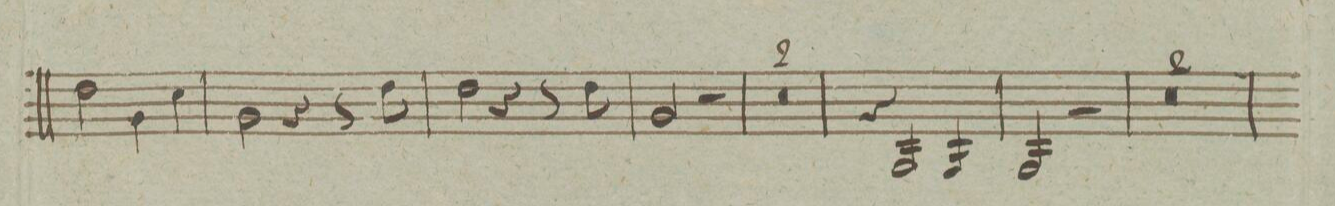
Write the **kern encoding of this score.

**kern	**dynam
*I"Clarino Secundo in C.	*
*clefG2	*
*k[]	*
*met(c|)	*
*M2/2	*
2dd\	.
4g\	.
4cc\	.
=63	=63
2g\	.
4r	.
8r	.
8dd\	.
=64	=64
2dd\	.
4r	.
8r	.
8dd\	.
=65	=65
2g/	.
2r	.
=66	=66
0r	.
=67	=67
=68	=68
4r	.
2G/	.
4G/	.
=69	=69
2G/	.
2r	.
=70	=70
0r	.
=71	=71
=72	=72
*-	*-
